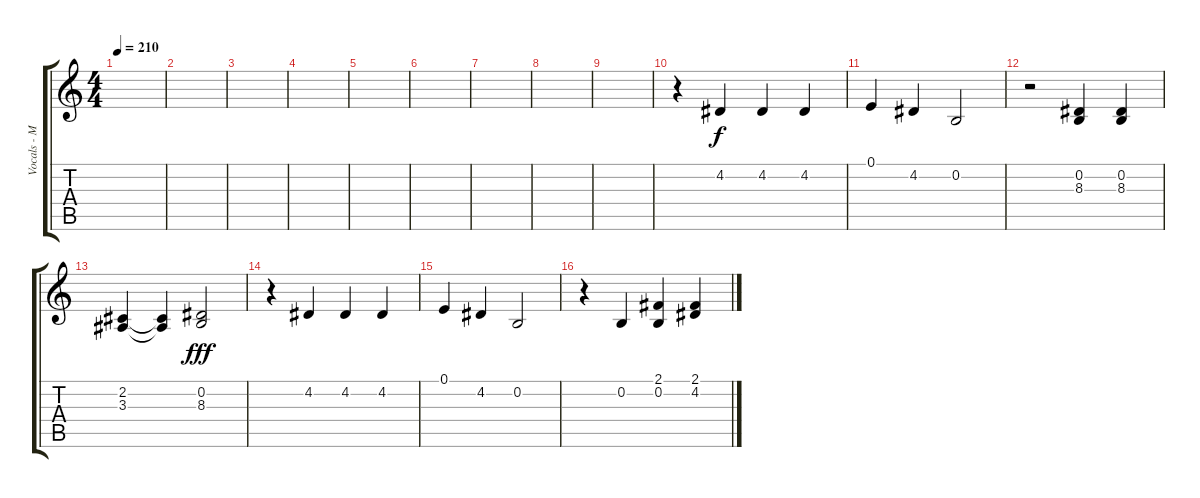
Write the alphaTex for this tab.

\track ("Vocals - Mark Hoppus" "Vocals - M") {instrument tenorsax}
\staff {score tabs}
\tuning (E4 B3 G3 D3 A2 E2) {hide}
\ts (4 4)
\tempo 210
\clef g2
\ks c
|
|
|
|
|
|
|
|
|
r.4 4.2.4 4.2.4 4.2.4 |
0.1.4 4.2.4 0.2.2 |
r.2 (0.2 8.3).4 (0.2 8.3).4 |
(2.2 3.3).4 (2.2{t} 3.3{t}).4{dy f} (0.2 8.3).2{dy fff} |
r.4 4.2.4 4.2.4 4.2.4 |
0.1.4 4.2.4 0.2.2 |
r.4 0.2.4 (2.1 0.2).4 (2.1 4.2).4
